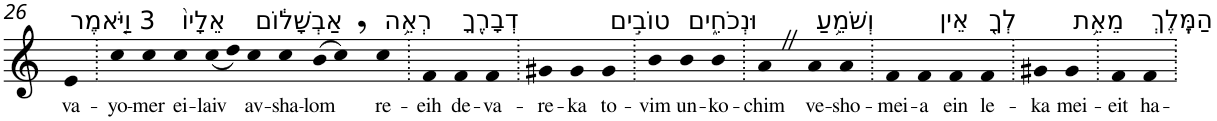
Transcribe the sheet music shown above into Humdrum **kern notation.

**kern	**text
*part1	*part1
*staff1	*staff1
*I"Piano	*
*I'Pno	*
!!LO:PB:g=z
*clefG2	*
*k[]	*
=26	=26
!LO:TX:a:t=3 וַיֹּ֤אמֶר	!
!	!LO:LY:b
4e	va-
=27.	=27.
!	!LO:LY:b
4cc	-yo-
!	!LO:LY:b
4cc	-mer
!LO:TX:a:t=אֵלָיו֙	!
!	!LO:LY:b
4cc	ei-
!	!LO:LY:b
(<8cc	-laiv
8dd)	.
!LO:TX:a:t=אַבְשָׁל֔וֹם	!
!	!LO:LY:b
4cc	av-
!	!LO:LY:b
4cc	-sha-
!	!LO:LY:b
(>8b	-lom
8cc,)	.
!LO:TX:a:t=רְאֵ֥ה	!
!	!LO:LY:b
4cc	re-
=28.	=28.
!	!LO:LY:b
4f	-eih
!LO:TX:a:t=דְבָרֶ֖ךָ	!
!	!LO:LY:b
4f	de-
!	!LO:LY:b
4f	-va-
=29.	=29.
!	!LO:LY:b
4g#X	-re-
!	!LO:LY:b
4g#	-ka
!LO:TX:a:t=טוֹבִ֣ים	!
!	!LO:LY:b
4g#	to-
=30.	=30.
!	!LO:LY:b
4b	-vim
!LO:TX:a:t=וּנְכֹחִ֑ים	!
!	!LO:LY:b
4b	un-
!	!LO:LY:b
4b	-ko-
=31.	=31.
!	!LO:LY:b
4aZ	-chim
!LO:TX:a:t=וְשֹׁמֵ֥עַ	!
!	!LO:LY:b
4a	ve-
!	!LO:LY:b
4a	-sho-
=32.	=32.
!	!LO:LY:b
4f	-mei-
!	!LO:LY:b
4f	-a
!LO:TX:a:t=אֵין	!
!	!LO:LY:b
4f	ein
!LO:TX:a:t=לְךָ֖	!
!	!LO:LY:b
4f	le-
=33.	=33.
!	!LO:LY:b
4g#X	-ka
!LO:TX:a:t=מֵאֵ֥ת	!
!	!LO:LY:b
4g#	mei-
=34.	=34.
!	!LO:LY:b
4f	-eit
!LO:TX:a:t=הַמֶּֽלֶךְ	!
!	!LO:LY:b
4f	ha-
=.	=.
*-	*-
